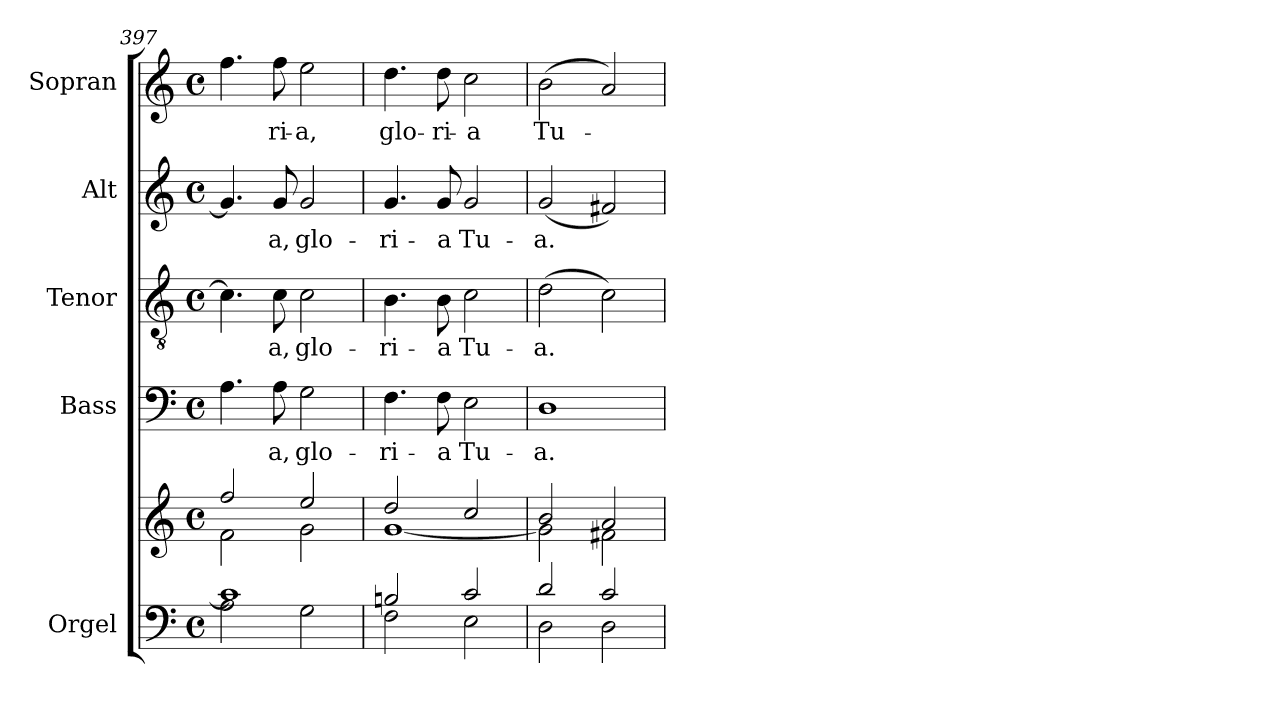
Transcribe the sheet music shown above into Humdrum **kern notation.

**kern	**kern	**kern	**text	**kern	**text	**kern	**text	**kern	**text
*part5	*part5	*part4	*part4	*part3	*part3	*part2	*part2	*part1	*part1
*staff6	*staff5	*staff4	*staff4	*staff3	*staff3	*staff2	*staff2	*staff1	*staff1
*I"Orgel	*	*I"Bass	*	*I"Tenor	*	*I"Alt	*	*I"Sopran	*
*I'Org.	*	*I'B.	*	*I'T.	*	*I'A.	*	*I'S.	*
*clefF4	*clefG2	*clefF4	*	*clefGv2	*	*clefG2	*	*clefG2	*
*k[]	*k[]	*k[]	*	*k[]	*	*k[]	*	*k[]	*
*C:	*C:	*C:	*	*C:	*	*C:	*	*C:	*
*M4/4	*M4/4	*M4/4	*	*M4/4	*	*M4/4	*	*M4/4	*
*met(c)	*met(c)	*met(c)	*	*met(c)	*	*met(c)	*	*met(c)	*
=397	=397	=397	=397	=397	=397	=397	=397	=397	=397
*^	*^	*	*	*	*	*	*	*	*
1c]	2A\	2ff/	2f\	4.A\	.	4.c\]	.	4.g/]	.	4.ff\	.
!	!	!	!	!	!LO:LY:b	!	!LO:LY:b	!	!LO:LY:b	!	!LO:LY:b
.	.	.	.	8A\	-a,	8c\	-a,	8g/	-a,	8ff\	-ri-
!	!	!	!	!	!LO:LY:b	!	!LO:LY:b	!	!LO:LY:b	!	!LO:LY:b
.	2G\	2ee/	2g\	2G\	glo-	2c\	glo-	2g/	glo-	2ee\	-a,
=398	=398	=398	=398	=398	=398	=398	=398	=398	=398	=398	=398
!	!	!	!	!	!LO:LY:b	!	!LO:LY:b	!	!LO:LY:b	!	!LO:LY:b
2Bn/	2F\	2dd/	[<1g	4.F\	-ri-	4.B\	-ri-	4.g/	-ri-	4.dd\	glo-
!	!	!	!	!	!LO:LY:b	!	!LO:LY:b	!	!LO:LY:b	!	!LO:LY:b
.	.	.	.	8F\	-a	8B\	-a	8g/	-a	8dd\	-ri-
!	!	!	!	!	!LO:LY:b	!	!LO:LY:b	!	!LO:LY:b	!	!LO:LY:b
2c/	2E\	2cc/	.	2E\	Tu-	2c\	Tu-	2g/	Tu-	2cc\	-a
=399	=399	=399	=399	=399	=399	=399	=399	=399	=399	=399	=399
!	!	!	!	!	!LO:LY:b	!	!LO:LY:b	!	!LO:LY:b	!	!LO:LY:b
2d/	2D\	2b/	2g\]	1D	-a.	(>2d\	-a.	(<2g/	-a.	(>2b\	Tu-
2c/	2D\	2a/	2f#X\	.	.	2c\)	.	2f#X/)	.	2a/)	.
*v	*v	*	*	*	*	*	*	*	*	*	*
*	*v	*v	*	*	*	*	*	*	*	*
=	=	=	=	=	=	=	=	=	=
*-	*-	*-	*-	*-	*-	*-	*-	*-	*-
